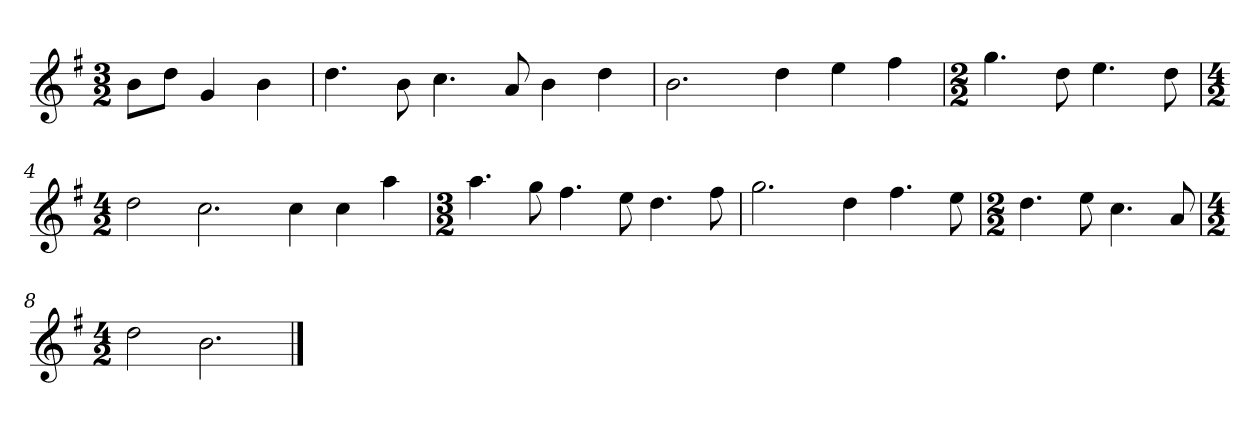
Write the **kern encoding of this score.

**kern
*part1
*staff1
*k[f#]
*M3/2
*MM120
=
8bL
8ddJ
4g
4b
=1
4.dd
8b
4.cc
8a
4b
4dd
=2
2.b
4dd
4ee
4ff#
=3
*M2/2
4.gg
8dd
4.ee
8dd
=4
*M4/2
2dd
2.cc
4cc
4cc
4aa
=5
*M3/2
4.aa
8gg
4.ff#
8ee
4.dd
8ff#
=6
2.gg
4dd
4.ff#
8ee
=7
*M2/2
4.dd
8ee
4.cc
8a
=8
*M4/2
2dd
2.b
==
*-
